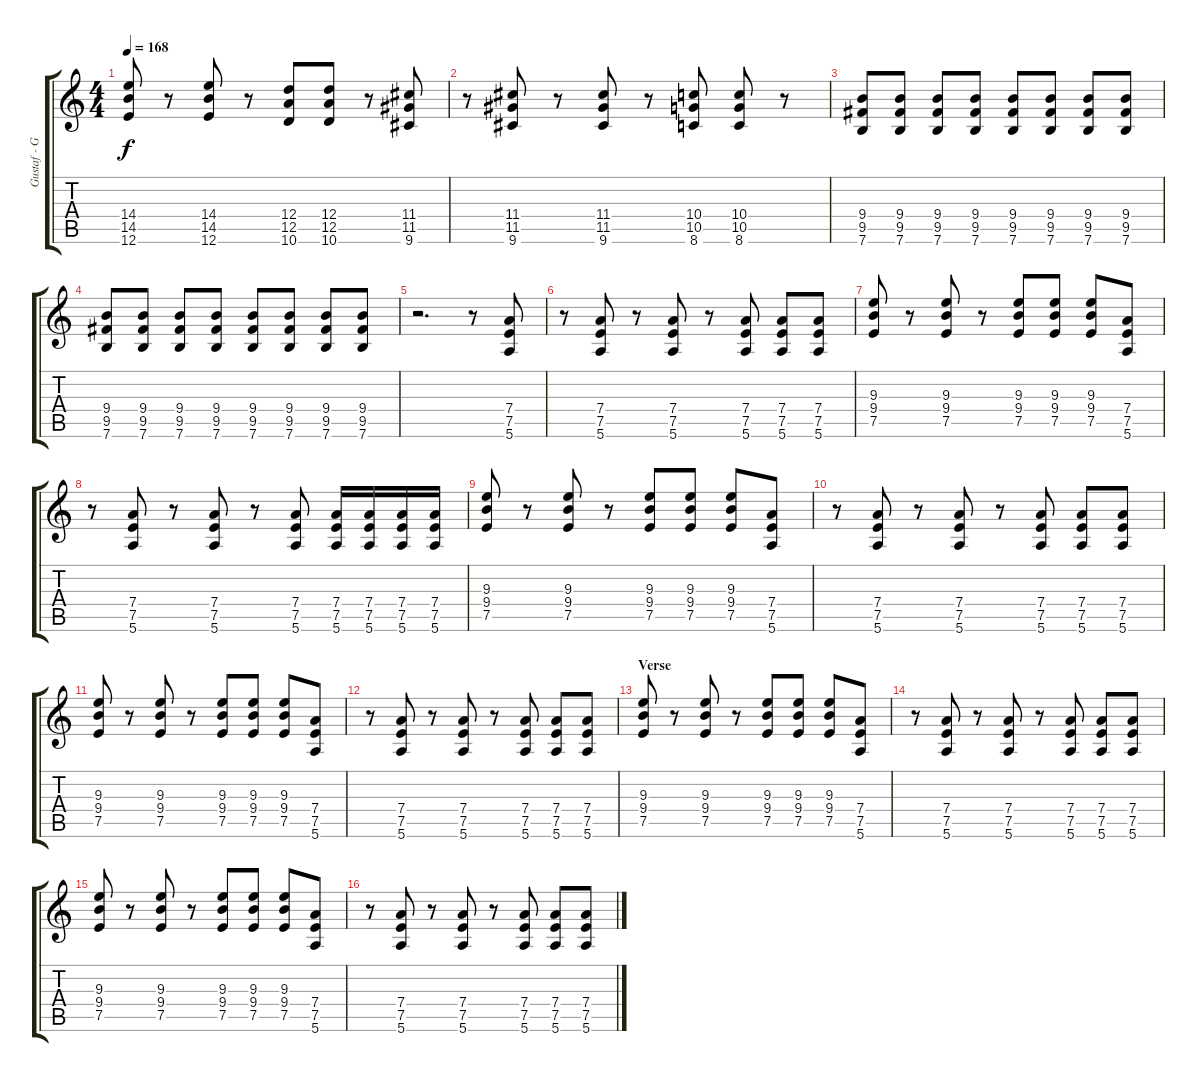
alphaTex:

\track ("Gustaf - Guitar 1" "Gustaf - G") {instrument overdrivenguitar}
\staff {score tabs}
\tuning (E4 B3 G3 D3 A2 E2) {hide}
\ts (4 4)
\tempo 168
\clef g2
\ks c
(14.4 14.5 12.6).8{dy f volume 10 instrument overdrivenguitar} r.8 (14.4 14.5 12.6).8 r.8 (12.4 12.5 10.6).8 (12.4 12.5 10.6).8 r.8 (11.4 11.5 9.6).8 |
r.8 (11.4 11.5 9.6).8 r.8 (11.4 11.5 9.6).8 r.8 (10.4 10.5 8.6).8 (10.4 10.5 8.6).8 r.8 |
(9.4 9.5 7.6).8 (9.4 9.5 7.6).8 (9.4 9.5 7.6).8 (9.4 9.5 7.6).8 (9.4 9.5 7.6).8 (9.4 9.5 7.6).8 (9.4 9.5 7.6).8 (9.4 9.5 7.6).8 |
(9.4 9.5 7.6).8 (9.4 9.5 7.6).8 (9.4 9.5 7.6).8 (9.4 9.5 7.6).8 (9.4 9.5 7.6).8 (9.4 9.5 7.6).8 (9.4 9.5 7.6).8 (9.4 9.5 7.6).8 |
r.2{d volume 13} r.8 (7.4 7.5 5.6).8 |
r.8 (7.4 7.5 5.6).8 r.8 (7.4 7.5 5.6).8 r.8 (7.4 7.5 5.6).8 (7.4 7.5 5.6).8 (7.4 7.5 5.6).8 |
(9.3 9.4 7.5).8 r.8 (9.3 9.4 7.5).8 r.8 (9.3 9.4 7.5).8 (9.3 9.4 7.5).8 (9.3 9.4 7.5).8 (7.4 7.5 5.6).8 |
r.8 (7.4 7.5 5.6).8 r.8 (7.4 7.5 5.6).8 r.8 (7.4 7.5 5.6).8 (7.4 7.5 5.6).16 (7.4 7.5 5.6).16 (7.4 7.5 5.6).16 (7.4 7.5 5.6).16 |
(9.3 9.4 7.5).8 r.8 (9.3 9.4 7.5).8 r.8 (9.3 9.4 7.5).8 (9.3 9.4 7.5).8 (9.3 9.4 7.5).8 (7.4 7.5 5.6).8 |
r.8 (7.4 7.5 5.6).8 r.8 (7.4 7.5 5.6).8 r.8 (7.4 7.5 5.6).8 (7.4 7.5 5.6).8 (7.4 7.5 5.6).8 |
(9.3 9.4 7.5).8 r.8 (9.3 9.4 7.5).8 r.8 (9.3 9.4 7.5).8 (9.3 9.4 7.5).8 (9.3 9.4 7.5).8 (7.4 7.5 5.6).8 |
r.8 (7.4 7.5 5.6).8 r.8 (7.4 7.5 5.6).8 r.8 (7.4 7.5 5.6).8 (7.4 7.5 5.6).8 (7.4 7.5 5.6).8 |
\section ("" "Verse")
(9.3 9.4 7.5).8 r.8 (9.3 9.4 7.5).8 r.8 (9.3 9.4 7.5).8 (9.3 9.4 7.5).8 (9.3 9.4 7.5).8 (7.4 7.5 5.6).8 |
r.8 (7.4 7.5 5.6).8 r.8 (7.4 7.5 5.6).8 r.8 (7.4 7.5 5.6).8 (7.4 7.5 5.6).8 (7.4 7.5 5.6).8 |
(9.3 9.4 7.5).8 r.8 (9.3 9.4 7.5).8 r.8 (9.3 9.4 7.5).8 (9.3 9.4 7.5).8 (9.3 9.4 7.5).8 (7.4 7.5 5.6).8 |
r.8 (7.4 7.5 5.6).8 r.8 (7.4 7.5 5.6).8 r.8 (7.4 7.5 5.6).8 (7.4 7.5 5.6).8 (7.4 7.5 5.6).8
